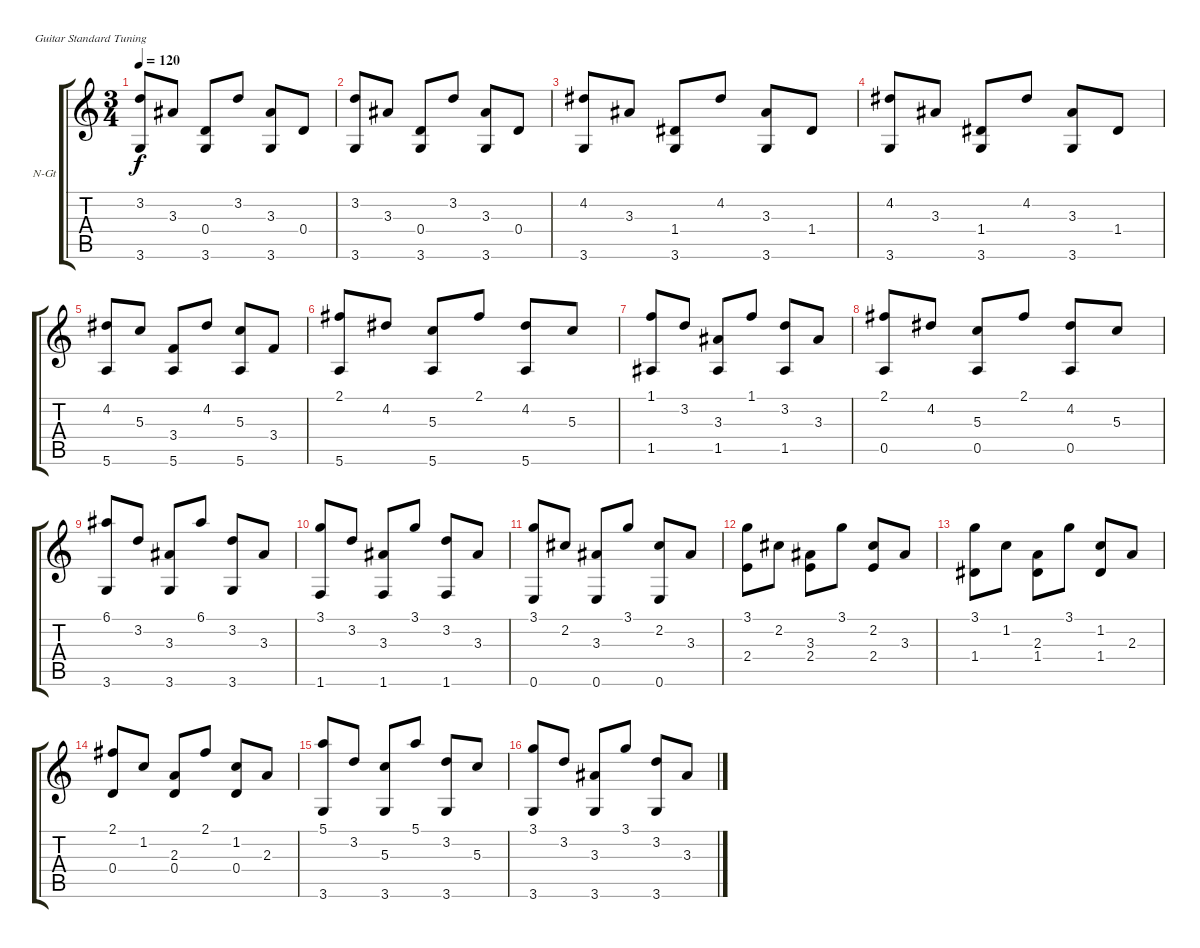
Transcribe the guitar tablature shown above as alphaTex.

\bracketExtendMode groupsimilarinstruments
\firstSystemTrackNameOrientation horizontal
\otherSystemsTrackNameOrientation horizontal
\track ("Pista 1" "N-Gt") {instrument acousticguitarnylon}
\staff {score tabs}
\tuning (E4 B3 G3 D3 A2 E2)
\ts (3 4)
\tempo 120
\clef g2
\ks c
(3.2 3.6).8{dy f} 3.3.8 (0.4 3.6).8 3.2.8 (3.3 3.6).8 0.4.8 |
(3.2 3.6).8 3.3.8 (0.4 3.6).8 3.2.8 (3.3 3.6).8 0.4.8 |
(4.2 3.6).8 3.3.8 (1.4 3.6).8 4.2.8 (3.3 3.6).8 1.4.8 |
(4.2 3.6).8 3.3.8 (1.4 3.6).8 4.2.8 (3.3 3.6).8 1.4.8 |
(4.2 5.6).8 5.3.8 (3.4 5.6).8 4.2.8 (5.3 5.6).8 3.4.8 |
(2.1 5.6).8 4.2.8 (5.3 5.6).8 2.1.8 (4.2 5.6).8 5.3.8 |
(1.1 1.5).8 3.2.8 (3.3 1.5).8 1.1.8 (3.2 1.5).8 3.3.8 |
(2.1 0.5).8 4.2.8 (5.3 0.5).8 2.1.8 (4.2 0.5).8 5.3.8 |
(6.1 3.6).8 3.2.8 (3.3 3.6).8 6.1.8 (3.2 3.6).8 3.3.8 |
(3.1 1.6).8 3.2.8 (3.3 1.6).8 3.1.8 (3.2 1.6).8 3.3.8 |
(3.1 0.6).8 2.2.8 (3.3 0.6).8 3.1.8 (2.2 0.6).8 3.3.8 |
(3.1 2.4).8 2.2.8 (3.3 2.4).8 3.1.8 (2.2 2.4).8 3.3.8 |
(3.1 1.4).8 1.2.8 (2.3 1.4).8 3.1.8 (1.2 1.4).8 2.3.8 |
(2.1 0.4).8 1.2.8 (2.3 0.4).8 2.1.8 (1.2 0.4).8 2.3.8 |
(5.1 3.6).8 3.2.8 (5.3 3.6).8 5.1.8 (3.2 3.6).8 5.3.8 |
(3.1 3.6).8 3.2.8 (3.3 3.6).8 3.1.8 (3.2 3.6).8 3.3.8
